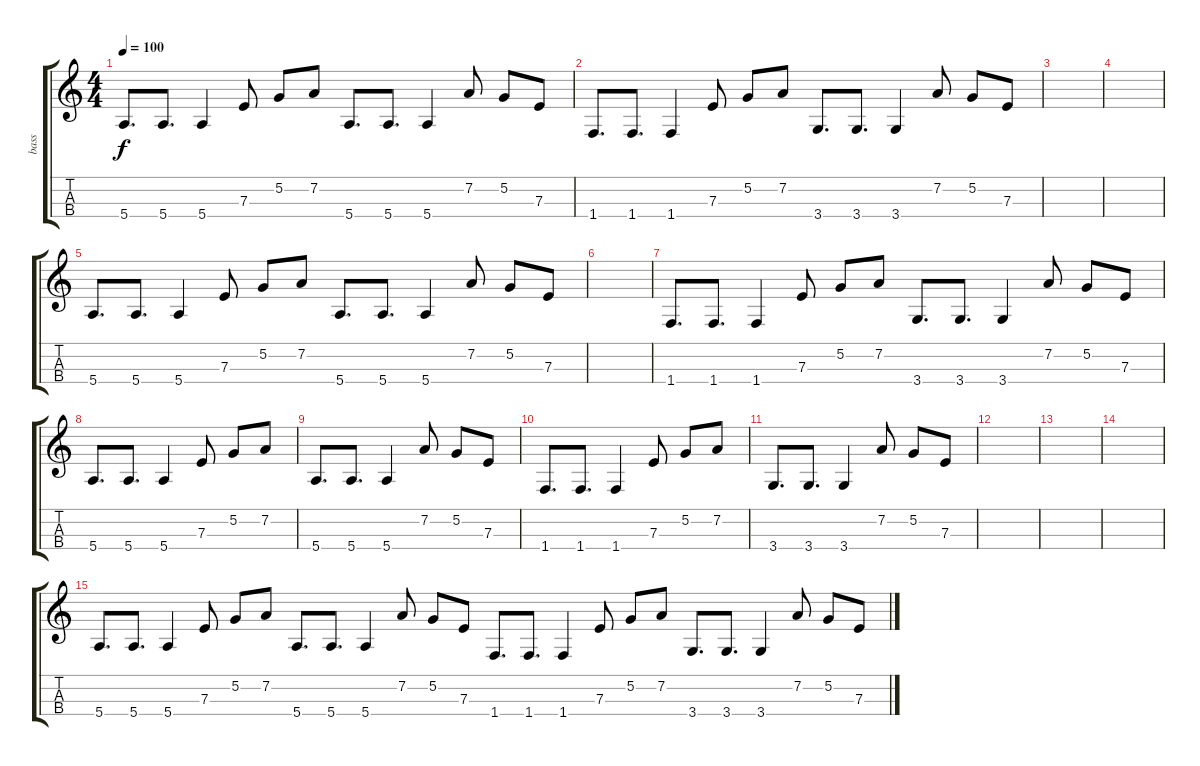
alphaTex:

\track ("bass" "bass") {instrument electricbassfinger}
\staff {score tabs}
\tuning (G3 D3 A2 E2) {hide}
\ts (4 4)
\tempo 100
\clef g2
\ks c
5.4.8{d dy f} 5.4.8{d} 5.4.4 7.3.8 5.2.8 7.2.8 5.4.8{d} 5.4.8{d} 5.4.4 7.2.8 5.2.8 7.3.8 |
1.4.8{d} 1.4.8{d} 1.4.4 7.3.8 5.2.8 7.2.8 3.4.8{d} 3.4.8{d} 3.4.4 7.2.8 5.2.8 7.3.8 |
|
|
5.4.8{d} 5.4.8{d} 5.4.4 7.3.8 5.2.8 7.2.8 5.4.8{d} 5.4.8{d} 5.4.4 7.2.8 5.2.8 7.3.8 |
|
1.4.8{d} 1.4.8{d} 1.4.4 7.3.8 5.2.8 7.2.8 3.4.8{d} 3.4.8{d} 3.4.4 7.2.8 5.2.8 7.3.8 |
5.4.8{d} 5.4.8{d} 5.4.4 7.3.8 5.2.8 7.2.8 |
5.4.8{d} 5.4.8{d} 5.4.4 7.2.8 5.2.8 7.3.8 |
1.4.8{d} 1.4.8{d} 1.4.4 7.3.8 5.2.8 7.2.8 |
3.4.8{d} 3.4.8{d} 3.4.4 7.2.8 5.2.8 7.3.8 |
|
|
|
5.4.8{d} 5.4.8{d} 5.4.4 7.3.8 5.2.8 7.2.8 5.4.8{d} 5.4.8{d} 5.4.4 7.2.8 5.2.8 7.3.8 1.4.8{d} 1.4.8{d} 1.4.4 7.3.8 5.2.8 7.2.8 3.4.8{d} 3.4.8{d} 3.4.4 7.2.8 5.2.8 7.3.8
